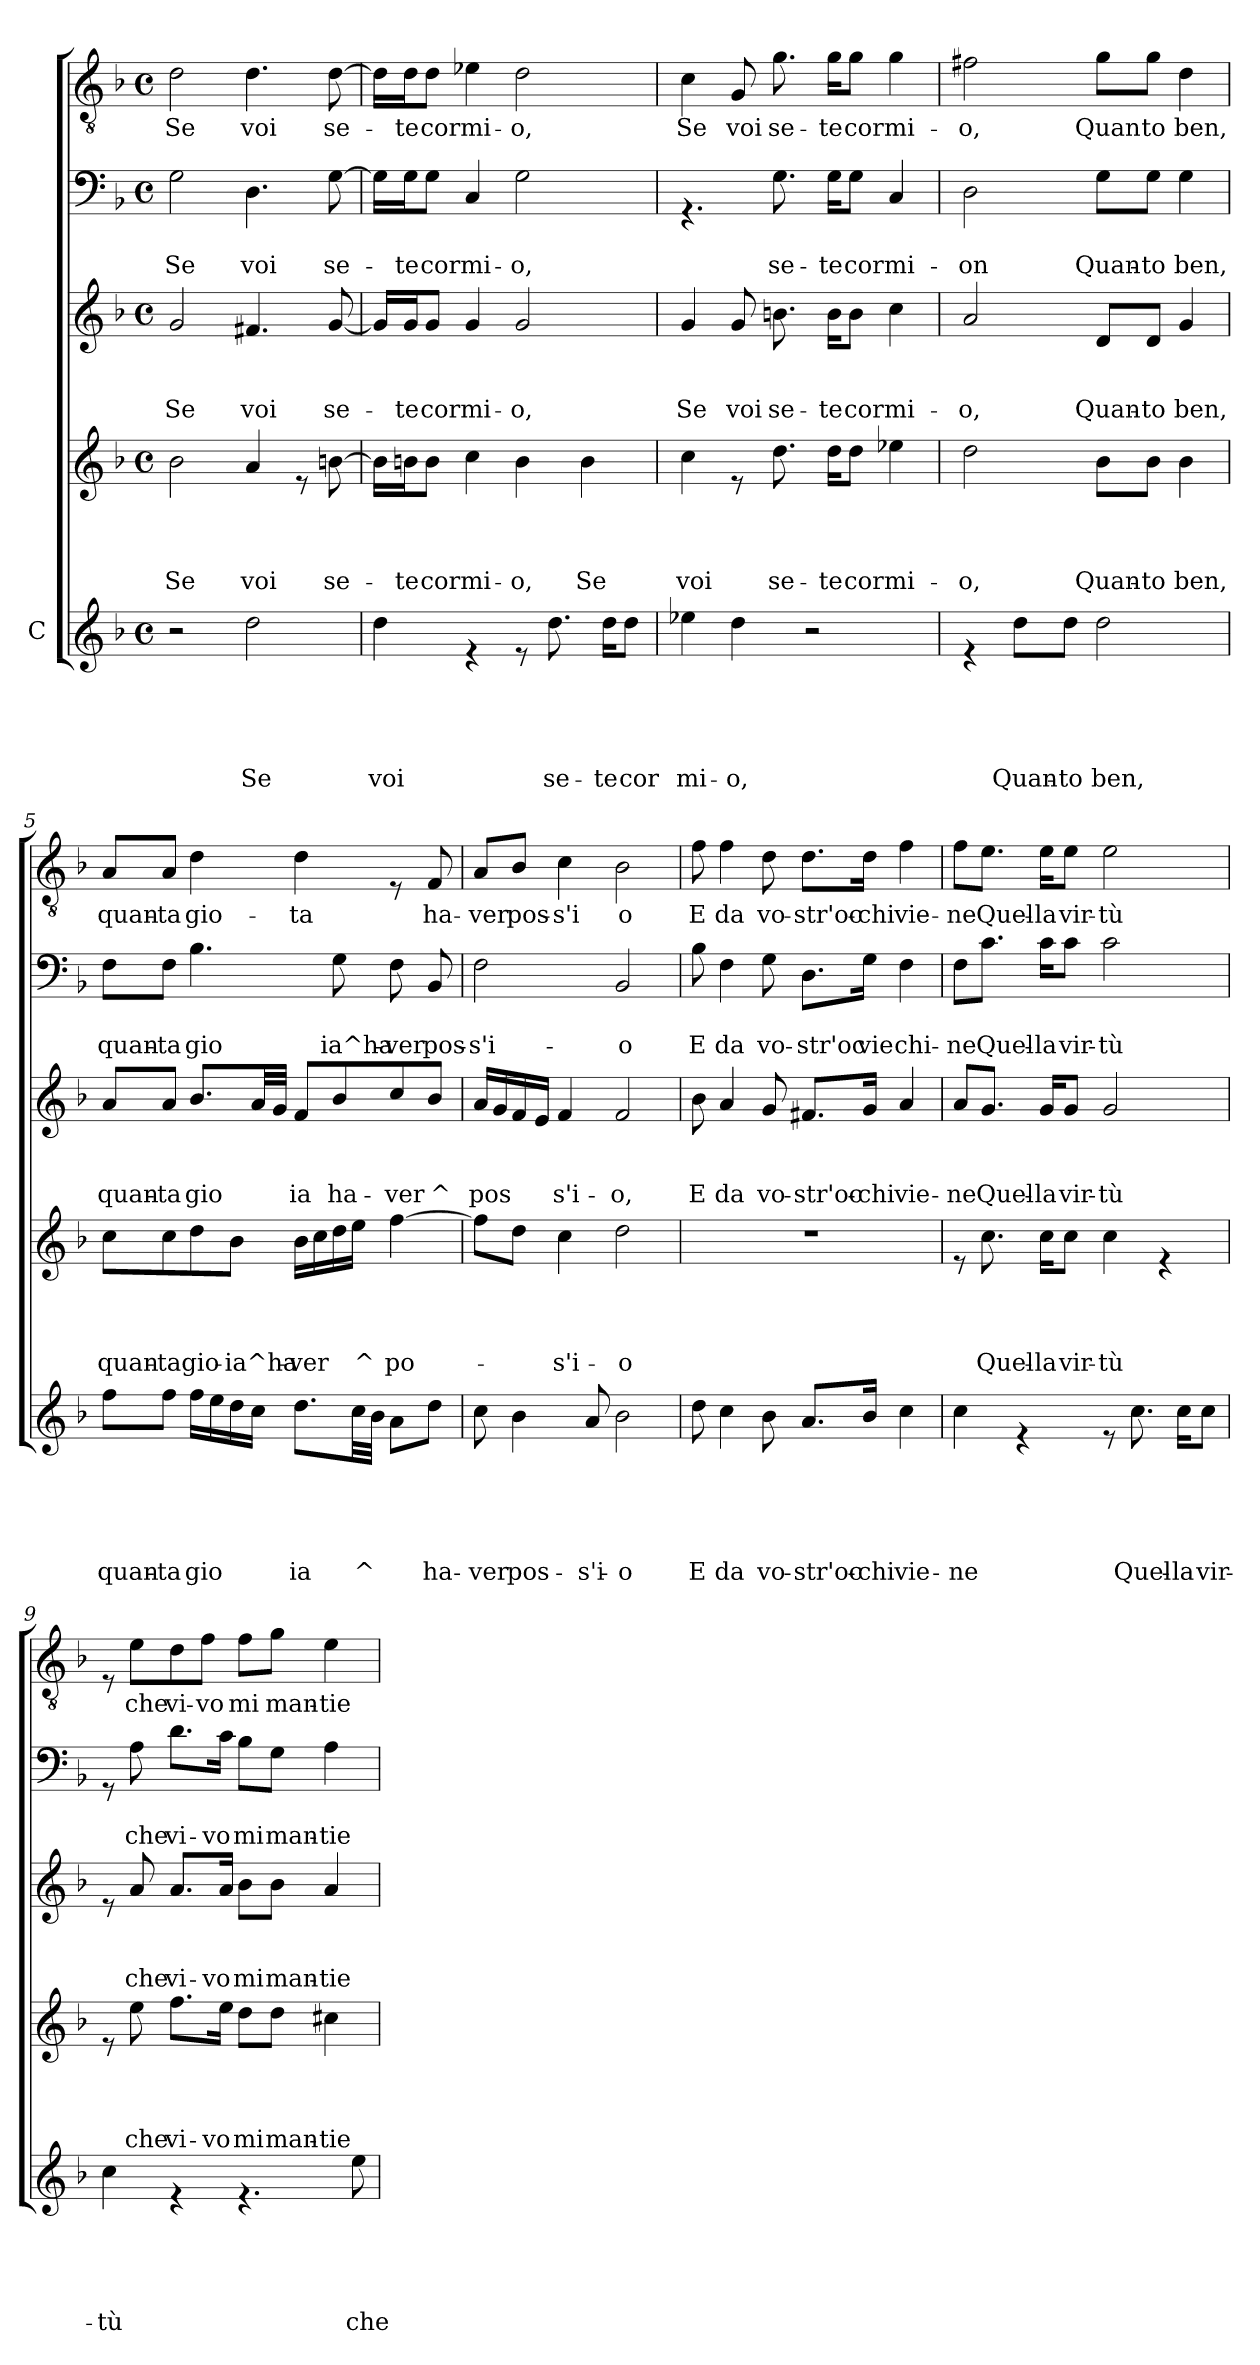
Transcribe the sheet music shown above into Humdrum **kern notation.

**kern	**text	**text	**text	**text	**text	**kern	**text	**text	**text	**text	**kern	**text	**text	**text	**kern	**text	**text	**kern	**text
*part5	*part5	*part5	*part5	*part5	*part5	*part4	*part4	*part4	*part4	*part4	*part3	*part3	*part3	*part3	*part2	*part2	*part2	*part1	*part1
*staff5	*staff5	*staff5	*staff5	*staff5	*staff5	*staff4	*staff4	*staff4	*staff4	*staff4	*staff3	*staff3	*staff3	*staff3	*staff2	*staff2	*staff2	*staff1	*staff1
*I"C	*	*	*	*	*	*	*	*	*	*	*	*	*	*	*	*	*	*	*
*clefG2	*	*	*	*	*	*clefG2	*	*	*	*	*clefG2	*	*	*	*clefF4	*	*	*clefGv2	*
*k[b-]	*	*	*	*	*	*k[b-]	*	*	*	*	*k[b-]	*	*	*	*k[b-]	*	*	*k[b-]	*
*F:	*	*	*	*	*	*F:	*	*	*	*	*F:	*	*	*	*F:	*	*	*F:	*
*M4/4	*	*	*	*	*	*M4/4	*	*	*	*	*M4/4	*	*	*	*M4/4	*	*	*M4/4	*
*met(c)	*	*	*	*	*	*met(c)	*	*	*	*	*met(c)	*	*	*	*met(c)	*	*	*met(c)	*
=1	=1	=1	=1	=1	=1	=1	=1	=1	=1	=1	=1	=1	=1	=1	=1	=1	=1	=1	=1
!	!	!	!	!	!	!	!	!	!	!LO:LY:b	!	!	!	!LO:LY:b	!	!	!LO:LY:b	!	!LO:LY:b
2r	.	.	.	.	.	2b-\	.	.	.	Se	2g/	.	.	Se	2G\	.	Se	2d\	Se
!	!	!	!	!	!LO:LY:b	!	!	!	!	!LO:LY:b	!	!	!	!LO:LY:b	!	!	!LO:LY:b	!	!LO:LY:b
2dd\	.	.	.	.	Se	4a/	.	.	.	voi	4.f#X/	.	.	voi	4.D\	.	voi	4.d\	voi
.	.	.	.	.	.	8re	.	.	.	.	.	.	.	.	.	.	.	.	.
!	!	!	!	!	!	!	!	!	!	!LO:LY:b	!	!	!	!LO:LY:b	!	!	!LO:LY:b	!	!LO:LY:b
.	.	.	.	.	.	[>8bn\	.	.	.	se-	[<8g/	.	.	se-	[>8G\	.	se-	[>8d\	se-
=2	=2	=2	=2	=2	=2	=2	=2	=2	=2	=2	=2	=2	=2	=2	=2	=2	=2	=2	=2
!	!	!	!	!	!LO:LY:b	!	!	!	!	!	!	!	!	!	!	!	!	!	!
4dd\	.	.	.	.	voi	16b\LL]	.	.	.	.	16g/LL]	.	.	.	16G\LL]	.	.	16d\LL]	.
!	!	!	!	!	!	!	!	!	!	!LO:LY:b	!	!	!	!LO:LY:b	!	!	!LO:LY:b	!	!LO:LY:b
.	.	.	.	.	.	16bn\J	.	.	.	-te	16g/J	.	.	-te	16G\J	.	-te	16d\J	-te
!	!	!	!	!	!	!	!	!	!	!LO:LY:b	!	!	!	!LO:LY:b	!	!	!LO:LY:b	!	!LO:LY:b
.	.	.	.	.	.	8b\J	.	.	.	cor	8g/J	.	.	cor	8G\J	.	cor	8d\J	cor
!	!	!	!	!	!	!	!	!	!	!LO:LY:b	!	!	!	!LO:LY:b	!	!	!LO:LY:b	!	!LO:LY:b
4re	.	.	.	.	.	4cc\	.	.	.	mi-	4g/	.	.	mi-	4C/	.	mi-	4e-X\	mi-
!	!	!	!	!	!	!	!	!	!	!LO:LY:b	!	!	!	!LO:LY:b	!	!	!LO:LY:b	!	!LO:LY:b
8re	.	.	.	.	.	4b\	.	.	.	-o,	2g/	.	.	-o,	2G\	.	-o,	2d\	-o,
!	!	!	!	!	!LO:LY:b	!	!	!	!	!	!	!	!	!	!	!	!	!	!
8.dd\	.	.	.	.	se-	.	.	.	.	.	.	.	.	.	.	.	.	.	.
!	!	!	!	!	!	!	!	!	!	!LO:LY:b	!	!	!	!	!	!	!	!	!
.	.	.	.	.	.	4b\	.	.	.	Se	.	.	.	.	.	.	.	.	.
!	!	!	!	!	!LO:LY:b	!	!	!	!	!	!	!	!	!	!	!	!	!	!
16dd\KL	.	.	.	.	-te	.	.	.	.	.	.	.	.	.	.	.	.	.	.
!	!	!	!	!	!LO:LY:b	!	!	!	!	!	!	!	!	!	!	!	!	!	!
8dd\J	.	.	.	.	cor	.	.	.	.	.	.	.	.	.	.	.	.	.	.
=3	=3	=3	=3	=3	=3	=3	=3	=3	=3	=3	=3	=3	=3	=3	=3	=3	=3	=3	=3
!	!	!	!	!	!LO:LY:b	!	!	!	!	!LO:LY:b	!	!	!	!LO:LY:b	!	!	!	!	!LO:LY:b
4ee-X\	.	.	.	.	mi-	4cc\	.	.	.	voi	4g/	.	.	Se	4.rGG	.	.	4c\	Se
!	!	!	!	!	!LO:LY:b	!	!	!	!	!	!	!	!	!LO:LY:b	!	!	!	!	!LO:LY:b
4dd\	.	.	.	.	-o,	8re	.	.	.	.	8g/	.	.	voi	.	.	.	8G/	voi
!	!	!	!	!	!	!	!	!	!	!LO:LY:b	!	!	!	!LO:LY:b	!	!	!LO:LY:b	!	!LO:LY:b
.	.	.	.	.	.	8.dd\	.	.	.	se-	8.bn\	.	.	se-	8.G\	.	se-	8.g\	se-
2r	.	.	.	.	.	.	.	.	.	.	.	.	.	.	.	.	.	.	.
!	!	!	!	!	!	!	!	!	!	!LO:LY:b	!	!	!	!LO:LY:b	!	!	!LO:LY:b	!	!LO:LY:b
.	.	.	.	.	.	16dd\KL	.	.	.	-te	16b\KL	.	.	-te	16G\KL	.	-te	16g\KL	-te
!	!	!	!	!	!	!	!	!	!	!LO:LY:b	!	!	!	!LO:LY:b	!	!	!LO:LY:b	!	!LO:LY:b
.	.	.	.	.	.	8dd\J	.	.	.	cor	8b\J	.	.	cor	8G\J	.	cor	8g\J	cor
!	!	!	!	!	!	!	!	!	!	!LO:LY:b	!	!	!	!LO:LY:b	!	!	!LO:LY:b	!	!LO:LY:b
.	.	.	.	.	.	4ee-X\	.	.	.	mi-	4cc\	.	.	mi-	4C/	.	mi-	4g\	mi-
!!LO:LB:g=z
=4	=4	=4	=4	=4	=4	=4	=4	=4	=4	=4	=4	=4	=4	=4	=4	=4	=4	=4	=4
!	!	!	!	!	!	!	!	!	!	!LO:LY:b	!	!	!	!LO:LY:b	!	!	!LO:LY:b	!	!LO:LY:b
4re	.	.	.	.	.	2dd\	.	.	.	-o,	2a/	.	.	-o,	2D\	.	-on	2f#X\	-o,
!	!	!	!	!	!LO:LY:b	!	!	!	!	!	!	!	!	!	!	!	!	!	!
8dd\L	.	.	.	.	Quan-	.	.	.	.	.	.	.	.	.	.	.	.	.	.
!	!	!	!	!	!LO:LY:b	!	!	!	!	!	!	!	!	!	!	!	!	!	!
8dd\J	.	.	.	.	-to	.	.	.	.	.	.	.	.	.	.	.	.	.	.
!	!	!	!	!	!LO:LY:b	!	!	!	!	!LO:LY:b	!	!	!	!LO:LY:b	!	!	!LO:LY:b	!	!LO:LY:b
2dd\	.	.	.	.	ben,	8b-\L	.	.	.	Quan-	8d/L	.	.	Quan-	8G\L	.	Quan-	8g\L	Quan
!	!	!	!	!	!	!	!	!	!	!LO:LY:b	!	!	!	!LO:LY:b	!	!	!LO:LY:b	!	!LO:LY:b
.	.	.	.	.	.	8b-\J	.	.	.	-to	8d/J	.	.	-to	8G\J	.	-to	8g\J	to
!	!	!	!	!	!	!	!	!	!	!LO:LY:b	!	!	!	!LO:LY:b	!	!	!LO:LY:b	!	!LO:LY:b
.	.	.	.	.	.	4b-\	.	.	.	ben,	4g/	.	.	ben,	4G\	.	ben,	4d\	ben,
=5	=5	=5	=5	=5	=5	=5	=5	=5	=5	=5	=5	=5	=5	=5	=5	=5	=5	=5	=5
!	!	!	!	!	!LO:LY:b	!	!	!	!	!LO:LY:b	!	!	!	!LO:LY:b	!	!	!LO:LY:b	!	!LO:LY:b
8ff\L	.	.	.	.	quan-	8cc\L	.	.	.	quan-	8a/L	.	.	quan-	8F\L	.	quan-	8A/L	quan-
!	!	!	!	!	!LO:LY:b	!	!	!	!	!LO:LY:b	!	!	!	!LO:LY:b	!	!	!LO:LY:b	!	!LO:LY:b
8ff\J	.	.	.	.	-ta	8cc\	.	.	.	-ta	8a/J	.	.	-ta	8F\J	.	-ta	8A/J	-ta
!	!	!	!	!	!LO:LY:b	!	!	!	!	!LO:LY:b	!	!	!	!LO:LY:b	!	!	!LO:LY:b	!	!LO:LY:b
16ff\LL	.	.	.	.	gio	8dd\	.	.	.	gio-	8.b-/L	.	.	gio	4.B-\	.	gio	4d\	gio-
16ee\	.	.	.	.	.	.	.	.	.	.	.	.	.	.	.	.	.	.	.
!	!	!	!	!	!	!	!	!	!	!LO:LY:b	!	!	!	!	!	!	!	!	!
16dd\	.	.	.	.	.	8b-\J	.	.	.	-ia^ha-	.	.	.	.	.	.	.	.	.
16cc\JJ	.	.	.	.	.	.	.	.	.	.	32a/LL	.	.	.	.	.	.	.	.
.	.	.	.	.	.	.	.	.	.	.	32g/JJJ	.	.	.	.	.	.	.	.
!	!	!	!	!	!LO:LY:b	!	!	!	!	!LO:LY:b	!	!	!	!LO:LY:b	!	!	!	!	!LO:LY:b
8.dd\L	.	.	.	.	ia	16b-\LL	.	.	.	-ver	8f/L	.	.	ia	.	.	.	4d\	-ta
.	.	.	.	.	.	16cc\	.	.	.	.	.	.	.	.	.	.	.	.	.
!	!	!	!	!	!	!	!	!	!	!	!	!	!	!LO:LY:b	!	!	!LO:LY:b	!	!
.	.	.	.	.	.	16dd\	.	.	.	.	8b-/	.	.	ha-	8G\	.	ia^ha-	.	.
!	!	!	!	!	!LO:LY:b	!	!	!	!	!LO:LY:b	!	!	!	!	!	!	!	!	!
32cc\LL	.	.	.	.	^	16ee\JJ	.	.	.	^	.	.	.	.	.	.	.	.	.
32b-\JJJ	.	.	.	.	.	.	.	.	.	.	.	.	.	.	.	.	.	.	.
!	!	!	!	!	!	!	!	!	!	!LO:LY:b	!	!	!	!LO:LY:b	!	!	!LO:LY:b	!	!
8a\L	.	.	.	.	.	[>4ff\	.	.	.	po-	8cc/	.	.	-ver	8F\	.	-ver	8rE	.
!	!	!	!	!	!LO:LY:b	!	!	!	!	!	!	!	!	!LO:LY:b	!	!	!LO:LY:b	!	!LO:LY:b
8dd\J	.	.	.	.	ha-	.	.	.	.	.	8b-/J	.	.	^	8BB-/	.	pos-	8F/	ha-
=6	=6	=6	=6	=6	=6	=6	=6	=6	=6	=6	=6	=6	=6	=6	=6	=6	=6	=6	=6
!	!	!	!	!	!LO:LY:b	!	!	!	!	!	!	!	!	!LO:LY:b	!	!	!LO:LY:b	!	!LO:LY:b
8cc\	.	.	.	.	-ver	8ff\L]	.	.	.	.	16a/LL	.	.	pos	2F\	.	-s'i-	8A/L	-ver
.	.	.	.	.	.	.	.	.	.	.	16g/	.	.	.	.	.	.	.	.
!	!	!	!	!	!LO:LY:b	!	!	!	!	!	!	!	!	!	!	!	!	!	!LO:LY:b
4b-\	.	.	.	.	pos-	8dd\J	.	.	.	.	16f/	.	.	.	.	.	.	8B-/J	pos-
.	.	.	.	.	.	.	.	.	.	.	16e/JJ	.	.	.	.	.	.	.	.
!	!	!	!	!	!	!	!	!	!	!LO:LY:b	!	!	!	!LO:LY:b	!	!	!	!	!LO:LY:b
.	.	.	.	.	.	4cc\	.	.	.	-s'i-	4f/	.	.	s'i-	.	.	.	4c\	-s'i
!	!	!	!	!	!LO:LY:b	!	!	!	!	!	!	!	!	!	!	!	!	!	!
8a/	.	.	.	.	-s'i-	.	.	.	.	.	.	.	.	.	.	.	.	.	.
!	!	!	!	!	!LO:LY:b	!	!	!	!	!LO:LY:b	!	!	!	!LO:LY:b	!	!	!LO:LY:b	!	!LO:LY:b
2b-\	.	.	.	.	-o	2dd\	.	.	.	-o	2f/	.	.	-o,	2BB-/	.	-o	2B-\	o
!!LO:LB:g=z
=7	=7	=7	=7	=7	=7	=7	=7	=7	=7	=7	=7	=7	=7	=7	=7	=7	=7	=7	=7
!	!	!	!	!	!LO:LY:b	!	!	!	!	!	!	!	!	!LO:LY:b	!	!	!LO:LY:b	!	!LO:LY:b
8dd\	.	.	.	.	E	1r	.	.	.	.	8b-\	.	.	E	8B-\	.	E	8f\	E
!	!	!	!	!	!LO:LY:b	!	!	!	!	!	!	!	!	!LO:LY:b	!	!	!LO:LY:b	!	!LO:LY:b
4cc\	.	.	.	.	da	.	.	.	.	.	4a/	.	.	da	4F\	.	da	4f\	da
!	!	!	!	!	!LO:LY:b	!	!	!	!	!	!	!	!	!LO:LY:b	!	!	!LO:LY:b	!	!LO:LY:b
8b-\	.	.	.	.	vo-	.	.	.	.	.	8g/	.	.	vo-	8G\	.	vo-	8d\	vo-
!	!	!	!	!	!LO:LY:b	!	!	!	!	!	!	!	!	!LO:LY:b	!	!	!LO:LY:b	!	!LO:LY:b
8.a/L	.	.	.	.	-str'oc-	.	.	.	.	.	8.f#X/L	.	.	-str'oc-	8.D\L	.	-str'oc	8.d\L	-str'oc-
!	!	!	!	!	!LO:LY:b	!	!	!	!	!	!	!	!	!LO:LY:b	!	!	!LO:LY:b	!	!LO:LY:b
16b-/Jk	.	.	.	.	-chi	.	.	.	.	.	16g/Jk	.	.	-chi	16G\Jk	.	vie	16d\Jk	-chi
!	!	!	!	!	!LO:LY:b	!	!	!	!	!	!	!	!	!LO:LY:b	!	!	!LO:LY:b	!	!LO:LY:b
4cc\	.	.	.	.	vie-	.	.	.	.	.	4a/	.	.	vie-	4F\	.	chi-	4f\	vie-
=8	=8	=8	=8	=8	=8	=8	=8	=8	=8	=8	=8	=8	=8	=8	=8	=8	=8	=8	=8
!	!	!	!	!	!LO:LY:b	!	!	!	!	!	!	!	!	!LO:LY:b	!	!	!LO:LY:b	!	!LO:LY:b
4cc\	.	.	.	.	-ne	8re	.	.	.	.	8a/L	.	.	-ne	8F\L	.	-ne	8f\L	-ne
!	!	!	!	!	!	!	!	!	!	!LO:LY:b	!	!	!	!LO:LY:b	!	!	!LO:LY:b	!	!LO:LY:b
.	.	.	.	.	.	8.cc\	.	.	.	Quel-	8.g/J	.	.	Quel-	8.c\J	.	Quel-	8.e\J	Quel-
4re	.	.	.	.	.	.	.	.	.	.	.	.	.	.	.	.	.	.	.
!	!	!	!	!	!	!	!	!	!	!LO:LY:b	!	!	!	!LO:LY:b	!	!	!LO:LY:b	!	!LO:LY:b
.	.	.	.	.	.	16cc\KL	.	.	.	-la	16g/KL	.	.	-la	16c\KL	.	-la	16e\KL	-la
!	!	!	!	!	!	!	!	!	!	!LO:LY:b	!	!	!	!LO:LY:b	!	!	!LO:LY:b	!	!LO:LY:b
.	.	.	.	.	.	8cc\J	.	.	.	vir-	8g/J	.	.	vir-	8c\J	.	vir-	8e\J	vir-
!	!	!	!	!	!	!	!	!	!	!LO:LY:b	!	!	!	!LO:LY:b	!	!	!LO:LY:b	!	!LO:LY:b
8re	.	.	.	.	.	4cc\	.	.	.	-tù	2g/	.	.	-tù	2c\	.	-tù	2e\	-tù
!	!	!	!	!	!LO:LY:b	!	!	!	!	!	!	!	!	!	!	!	!	!	!
8.cc\	.	.	.	.	Quel-	.	.	.	.	.	.	.	.	.	.	.	.	.	.
.	.	.	.	.	.	4re	.	.	.	.	.	.	.	.	.	.	.	.	.
!	!	!	!	!	!LO:LY:b	!	!	!	!	!	!	!	!	!	!	!	!	!	!
16cc\KL	.	.	.	.	-la	.	.	.	.	.	.	.	.	.	.	.	.	.	.
!	!	!	!	!	!LO:LY:b	!	!	!	!	!	!	!	!	!	!	!	!	!	!
8cc\J	.	.	.	.	vir-	.	.	.	.	.	.	.	.	.	.	.	.	.	.
=9	=9	=9	=9	=9	=9	=9	=9	=9	=9	=9	=9	=9	=9	=9	=9	=9	=9	=9	=9
!	!	!	!	!	!LO:LY:b	!	!	!	!	!	!	!	!	!	!	!	!	!	!
4cc\	.	.	.	.	-tù	8re	.	.	.	.	8re	.	.	.	8rGG	.	.	8rE	.
!	!	!	!	!	!	!	!	!	!	!LO:LY:b	!	!	!	!LO:LY:b	!	!	!LO:LY:b	!	!LO:LY:b
.	.	.	.	.	.	8ee\	.	.	.	che	8a/	.	.	che	8A\	.	che	8e\L	che
!	!	!	!	!	!	!	!	!	!	!LO:LY:b	!	!	!	!LO:LY:b	!	!	!LO:LY:b	!	!LO:LY:b
4re	.	.	.	.	.	8.ff\L	.	.	.	vi-	8.a/L	.	.	vi-	8.d\L	.	vi-	8d\	vi-
!	!	!	!	!	!	!	!	!	!	!	!	!	!	!	!	!	!	!	!LO:LY:b
.	.	.	.	.	.	.	.	.	.	.	.	.	.	.	.	.	.	8f\J	-vo
!	!	!	!	!	!	!	!	!	!	!LO:LY:b	!	!	!	!LO:LY:b	!	!	!LO:LY:b	!	!
.	.	.	.	.	.	16ee\Jk	.	.	.	-vo	16a/Jk	.	.	-vo	16c\Jk	.	-vo	.	.
!	!	!	!	!	!	!	!	!	!	!LO:LY:b	!	!	!	!LO:LY:b	!	!	!LO:LY:b	!	!LO:LY:b
4.re	.	.	.	.	.	8dd\L	.	.	.	mi	8b-\L	.	.	mi	8B-\L	.	mi	8f\L	mi
!	!	!	!	!	!	!	!	!	!	!LO:LY:b	!	!	!	!LO:LY:b	!	!	!LO:LY:b	!	!LO:LY:b
.	.	.	.	.	.	8dd\J	.	.	.	man-	8b-\J	.	.	man-	8G\J	.	man-	8g\J	man-
!	!	!	!	!	!	!	!	!	!	!LO:LY:b	!	!	!	!LO:LY:b	!	!	!LO:LY:b	!	!LO:LY:b
.	.	.	.	.	.	4cc#X\	.	.	.	-tie-	4a/	.	.	-tie-	4A\	.	-tie-	4e\	-tie-
!	!	!	!	!	!LO:LY:b	!	!	!	!	!	!	!	!	!	!	!	!	!	!
8ee\	.	.	.	.	che	.	.	.	.	.	.	.	.	.	.	.	.	.	.
=	=	=	=	=	=	=	=	=	=	=	=	=	=	=	=	=	=	=	=
*-	*-	*-	*-	*-	*-	*-	*-	*-	*-	*-	*-	*-	*-	*-	*-	*-	*-	*-	*-
